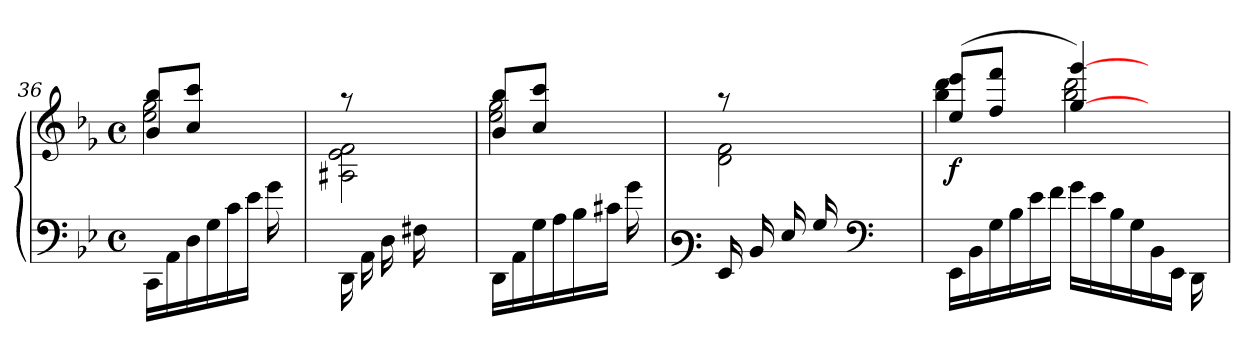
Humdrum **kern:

**kern	**kern	**dynam
*part1	*part1	*part1
*staff2	*staff1	*staff1/2
*clefF4	*clefG3	*
*k[b-e-]	*k[b-e-]	*
*M4/4	*M4/4	*
*met(c)	*met(c)	*
=36	=36	=36
*	*^	*
16CC\LL	8g/ 8gg/L	2cc\ 2ee-\	.
16AA\	.	.	.
16D\	8a/ 8aa/J	.	.
16G\	.	.	.
16c\	4ryy	.	.
16e-\JJ	.	.	.
16g\LL	.	.	.
16ryy	.	.	.
!!LO:LB:g=z	!!
=37	=37	=37	=37
16DD\LL	8rff	(<(>2F#X\ 2c\ 2d\	.
16AA\	.	.	.
16D\	4.ryy	.	.
16F#X\	.	.	.
4ryy	.	.	.
=38	=38	=38	=38
16DD\LL	8g/ 8gg/L	2cc\ 2ee-\	.
16AA\	.	.	.
16G\	8a/ 8aa/J	.	.
16A\	.	.	.
16B-\	4ryy	.	.
16c#X\JJ	.	.	.
16g\LL	.	.	.
16ryy	.	.	.
!!LO:LB:g=z	!!
=39	=39	=39	=39
*clefF3	*	*	*
16GG/LL	8rff	(>2B-\ 2d\	.
16D/	.	.	.
16G/	4.ryy	.	.
16B-/	.	.	.
*clefF4	*	*	*
4ryy	.	.	.
=40	=40	=40	=40
!	!	!	!LO:DY:b
16EE-\LL	(>8cc/ 8ccc/L	4gg\ 4bb-\	f
16BB-\	.	.	.
16G\	8dd/ 8ddd/J	.	.
16B-\	.	.	.
16e-\	8ryy	8ryy	.
16f\JJ	.	.	.
16g\LL	[>4ee-/ [>4eee-/)	2gg\ 2bb-\	.
16e-\	.	.	.
16B-\	.	.	.
16G\	.	.	.
16BB-\	4ryy	.	.
16EE-\JJ	.	.	.
16DD\LL	.	.	.
16ryy	.	.	.
*	*v	*v	*
=	=	=
*-	*-	*-
